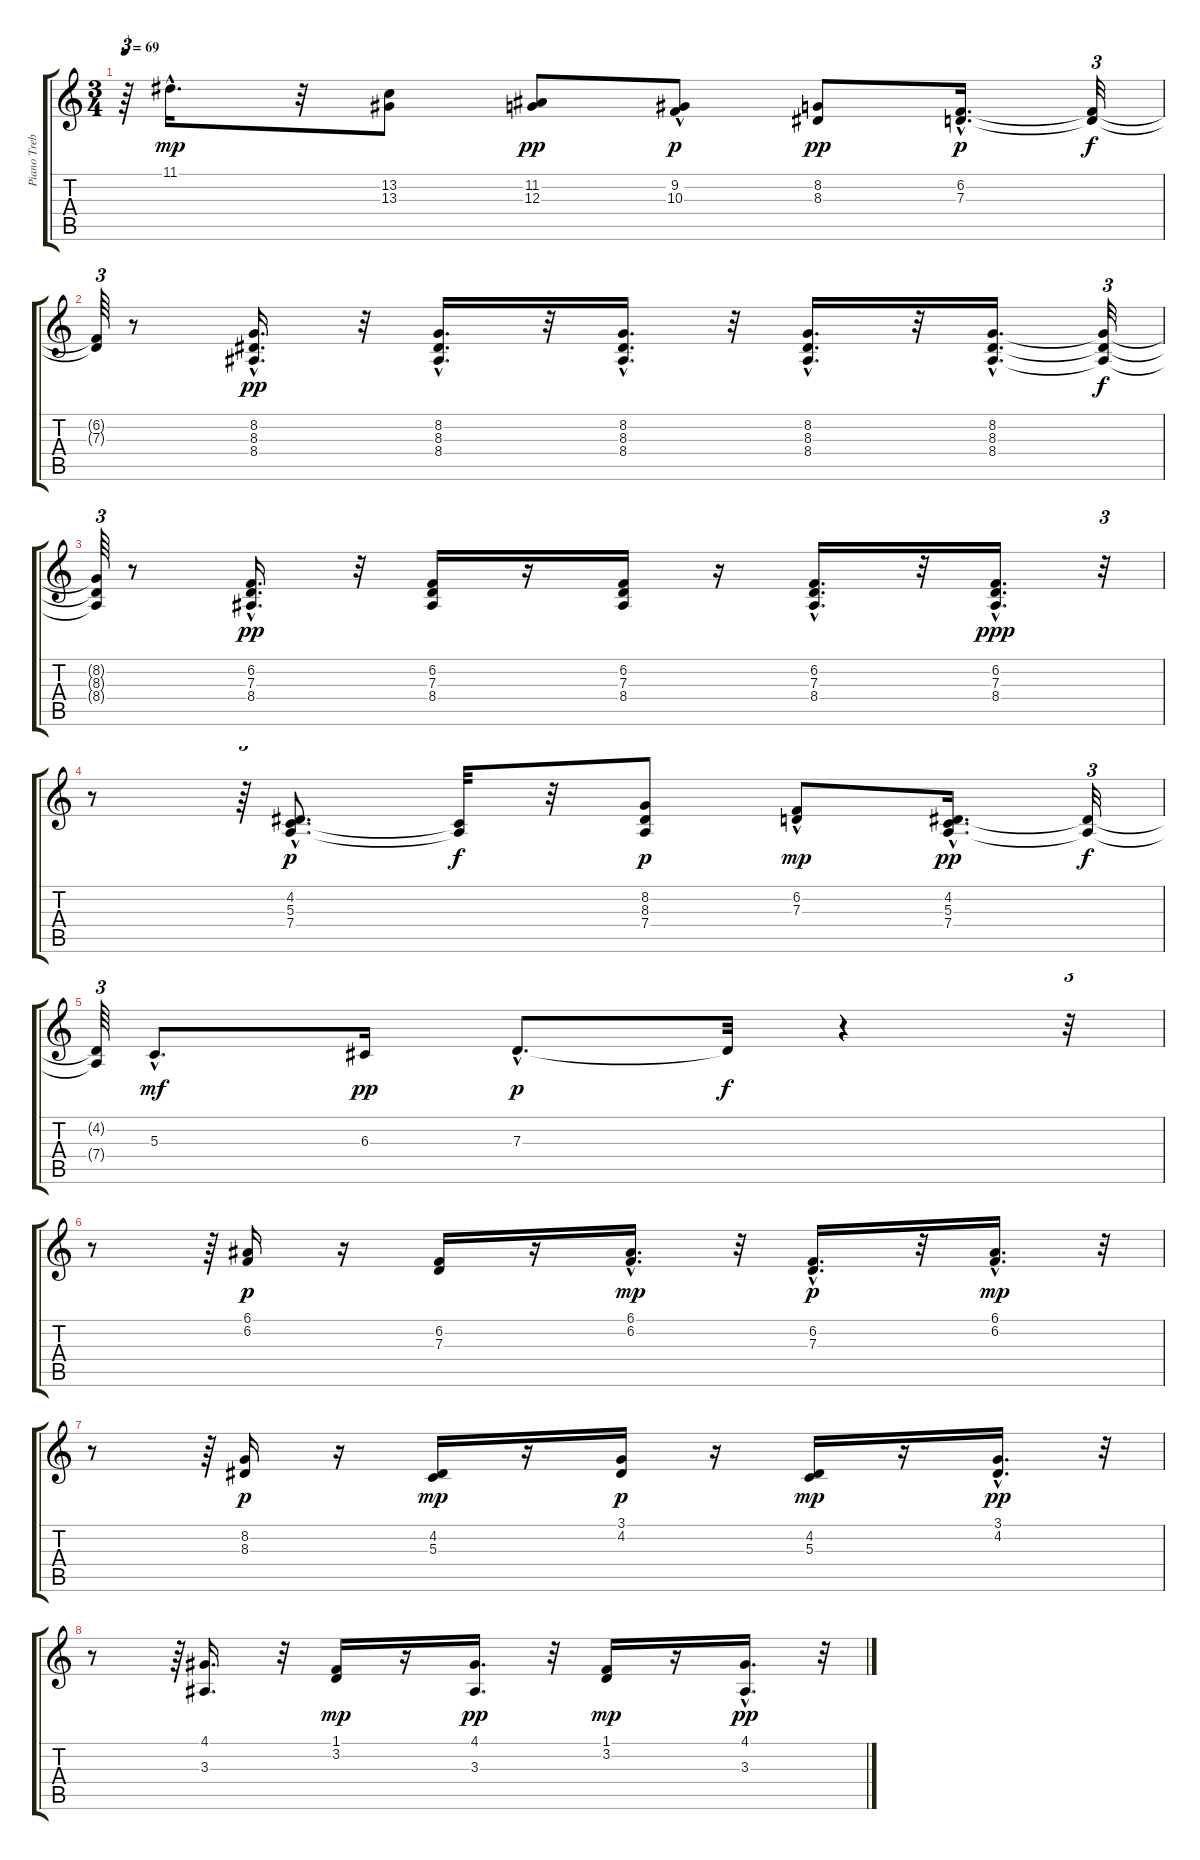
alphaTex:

\track ("Piano Treble        " "Piano Treb") {instrument acousticgrandpiano}
\staff {score tabs}
\tuning (E4 B3 G3 D3 A2 E2) {hide}
\ts (3 4)
\tempo 69
\clef g2
\ks c
r.64{tu (3 2) dy f} 11.1{hac}.16{d dy mp} r.32 (13.2 13.3).8 (11.2 12.3).8{dy pp} (9.2 10.3{hac}).8{dy p} (8.2 8.3).8{dy pp} (6.2{hac} 7.3{hac}).16{d dy p} (6.2{t} 7.3{t}).32{tu (3 2) dy f} |
(6.2{t} 7.3{t}).64{tu (3 2)} r.8 (8.2{hac} 8.3{hac} 8.4{hac}).16{d dy pp} r.32 (8.2{hac} 8.3{hac} 8.4{hac}).16{d} r.32 (8.2 8.3{hac} 8.4).16{d} r.32 (8.2{hac} 8.3{hac} 8.4{hac}).16{d} r.32 (8.2{hac} 8.3{hac} 8.4{hac}).16{d} (8.2{t} 8.3{t} 8.4{t}).32{tu (3 2) dy f} |
(8.2{t} 8.3{t} 8.4{t}).64{tu (3 2)} r.8 (6.2{hac} 7.3 8.4{hac}).16{d dy pp} r.32 (6.2 7.3 8.4).16 r.16 (6.2 7.3 8.4).16 r.16 (6.2{hac} 7.3{hac} 8.4{hac}).16{d} r.32 (6.2{hac} 7.3{hac} 8.4{hac}).16{d dy ppp} r.32{tu (3 2)} |
r.8 r.64{tu (3 2)} (4.2{hac} 5.3{hac} 7.4{hac}).8{d dy p} (5.3{t} 7.4{t}).32{dy f} r.32 (8.2 8.3 7.4).8{dy p} (6.2 7.3{hac}).8{dy mp} (4.2{hac} 5.3{hac} 7.4{hac}).16{d dy pp} (4.2{t} 7.4{t}).32{tu (3 2) dy f} |
(4.2{t} 7.4{t}).64{tu (3 2)} 5.3{hac}.8{d dy mf} 6.3.16{dy pp} 7.3{hac}.8{d dy p} 7.3{t}.32{dy f} r.4 r.32{tu (3 2)} |
r.8 r.64{tu (3 2)} (6.1 6.2).16{dy p} r.16 (6.2 7.3).16 r.16 (6.1{hac} 6.2{hac}).16{d dy mp} r.32 (6.2{hac} 7.3).16{d dy p} r.32 (6.1{hac} 6.2{hac}).16{d dy mp} r.32{tu (3 2)} |
r.8 r.64{tu (3 2)} (8.2 8.3).16{dy p} r.16 (4.2 5.3).16{dy mp} r.16 (3.1 4.2).16{dy p} r.16 (4.2 5.3).16{dy mp} r.16 (3.1 4.2{hac}).16{d dy pp} r.32{tu (3 2)} |
r.8 r.64{tu (3 2)} (4.1 3.3).16{d} r.32 (1.1 3.2).16{dy mp} r.16 (4.1 3.3).16{d dy pp} r.32 (1.1 3.2).16{dy mp} r.16 (4.1{hac} 3.3).16{d dy pp} r.32{tu (3 2)}
